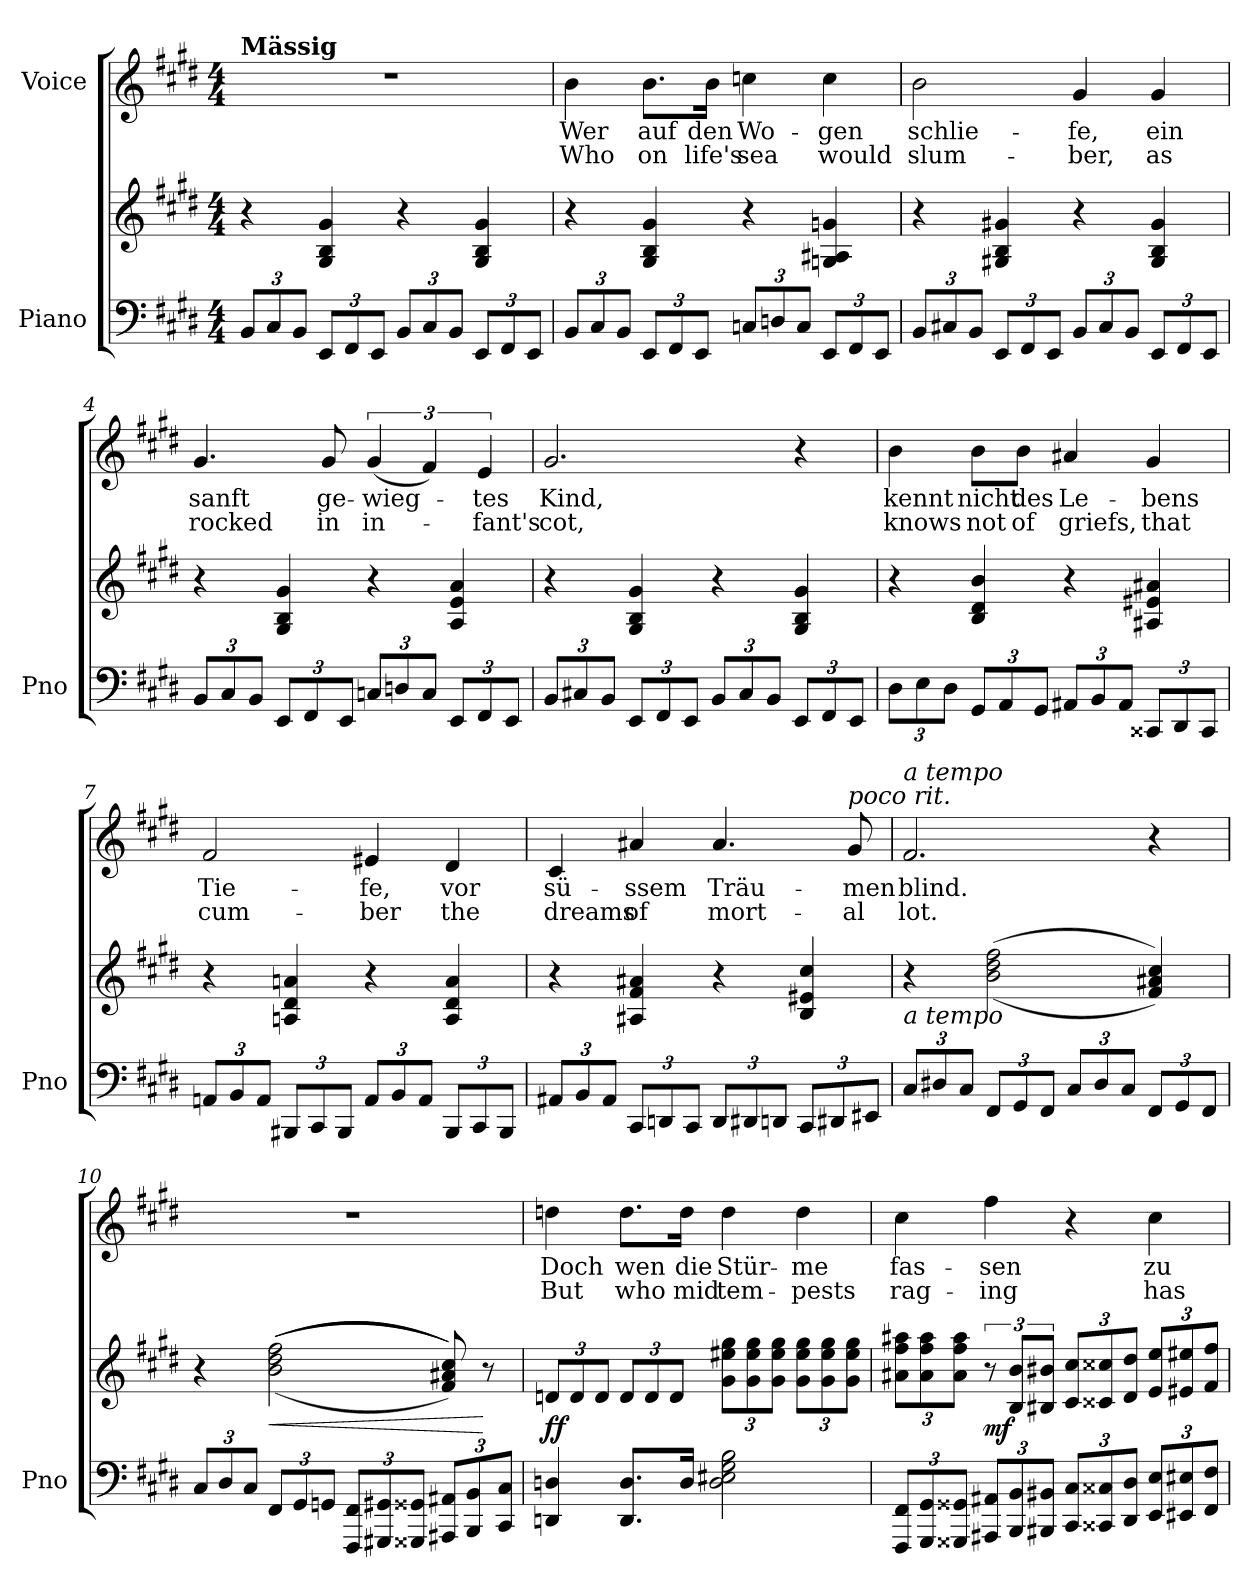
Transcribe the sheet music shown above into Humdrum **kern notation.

**kern	**kern	**dynam	**kern	**text	**text
*part2	*part2	*part2	*part1	*part1	*part1
*staff3	*staff2	*staff2/3	*staff1	*staff1	*staff1
*I"Piano	*	*	*I"Voice	*	*
*I'Pno	*	*	*	*	*
*clefF4	*clefG2	*	*clefG2	*	*
*k[f#c#g#d#]	*k[f#c#g#d#]	*	*k[f#c#g#d#]	*	*
*M4/4	*M4/4	*	*M4/4	*	*
*Xbrackettup	*	*	*	*	*
=1	=1	=1	=1	=1	=1
!	!	!	!LO:TX:a:B:t=Mässig	!	!
!	!	!LO:DY:b	!	!	!
!	!	!LO:DY:n=1:b	!	!	!
12BB/L	4r	p other-dynamics	1r	.	.
12C#/	.	.	.	.	.
12BB/J	.	.	.	.	.
12EE/L	4G#/ 4B/ 4g#/	.	.	.	.
12FF#/	.	.	.	.	.
12EE/J	.	.	.	.	.
12BB/L	4r	.	.	.	.
12C#/	.	.	.	.	.
12BB/J	.	.	.	.	.
12EE/L	4G#/ 4B/ 4g#/	.	.	.	.
12FF#/	.	.	.	.	.
12EE/J	.	.	.	.	.
=2	=2	=2	=2	=2	=2
12BB/L	4r	.	4b\	Wer	Who
12C#/	.	.	.	.	.
12BB/J	.	.	.	.	.
12EE/L	4G#/ 4B/ 4g#/	.	8.b\L	auf	on
12FF#/	.	.	.	.	.
12EE/J	.	.	.	.	.
.	.	.	16b\Jk	den	life's
12Cn/L	4r	.	4ccn\	Wo-	sea
12Dn/	.	.	.	.	.
12C/J	.	.	.	.	.
12EE/L	4Gn/ 4A#X/ 4gn/	.	4cc\	-gen	would
12FF#/	.	.	.	.	.
12EE/J	.	.	.	.	.
=3	=3	=3	=3	=3	=3
12BB/L	4r	.	2b\	schlie-	slum-
12C#X/	.	.	.	.	.
12BB/J	.	.	.	.	.
12EE/L	4G#X/ 4B/ 4g#X/	.	.	.	.
12FF#/	.	.	.	.	.
12EE/J	.	.	.	.	.
12BB/L	4r	.	4g#/	-fe,	-ber,
12C#/	.	.	.	.	.
12BB/J	.	.	.	.	.
12EE/L	4G#/ 4B/ 4g#/	.	4g#/	ein	as
12FF#/	.	.	.	.	.
12EE/J	.	.	.	.	.
=4	=4	=4	=4	=4	=4
12BB/L	4r	.	4.g#/	sanft	rocked
12C#/	.	.	.	.	.
12BB/J	.	.	.	.	.
12EE/L	4G#/ 4B/ 4g#/	.	.	.	.
12FF#/	.	.	.	.	.
.	.	.	8g#/	ge-	in
12EE/J	.	.	.	.	.
12Cn/L	4r	.	(6g#/	-wieg-	in-
12Dn/	.	.	.	.	.
12C/J	.	.	6f#/)	.	.
12EE/L	4A/ 4e/ 4a/	.	.	.	.
12FF#/	.	.	6e/	-tes	-fant's
12EE/J	.	.	.	.	.
=5	=5	=5	=5	=5	=5
12BB/L	4r	.	2.g#/	Kind,	cot,
12C#X/	.	.	.	.	.
12BB/J	.	.	.	.	.
12EE/L	4G#/ 4B/ 4g#/	.	.	.	.
12FF#/	.	.	.	.	.
12EE/J	.	.	.	.	.
12BB/L	4r	.	.	.	.
12C#/	.	.	.	.	.
12BB/J	.	.	.	.	.
12EE/L	4G#/ 4B/ 4g#/	.	4r	.	.
12FF#/	.	.	.	.	.
12EE/J	.	.	.	.	.
=6	=6	=6	=6	=6	=6
12D#\L	4r	.	4b\	kennt	knows
12E\	.	.	.	.	.
12D#\J	.	.	.	.	.
12GG#/L	4B/ 4d#/ 4b/	.	8b\L	nicht	not
12AA/	.	.	.	.	.
.	.	.	8b\J	des	of
12GG#/J	.	.	.	.	.
12AA#X/L	4r	.	4a#X/	Le-	griefs,
12BB/	.	.	.	.	.
12AA#/J	.	.	.	.	.
12CC##X/L	4A#X/ 4e#X/ 4a#X/	.	4g#/	-bens	that
12DD#/	.	.	.	.	.
12CC##/J	.	.	.	.	.
=7	=7	=7	=7	=7	=7
12AAn/L	4r	.	2f#/	Tie-	cum-
12BB/	.	.	.	.	.
12AA/J	.	.	.	.	.
12BBB#X/L	4An/ 4d#/ 4an/	.	.	.	.
12CC#/	.	.	.	.	.
12BBB#/J	.	.	.	.	.
12AA/L	4r	.	4e#X/	-fe,	-ber
12BB/	.	.	.	.	.
12AA/J	.	.	.	.	.
12BBB#/L	4A/ 4d#/ 4a/	.	4d#/	vor	the
12CC#/	.	.	.	.	.
12BBB#/J	.	.	.	.	.
=8	=8	=8	=8	=8	=8
12AA#X/L	4r	.	4c#/	sü-	dreams
12BB/	.	.	.	.	.
12AA#/J	.	.	.	.	.
12CC#/L	4A#X/ 4f#/ 4a#X/	.	4a#X/	-ssem	of
12DDn/	.	.	.	.	.
12CC#/J	.	.	.	.	.
12DD/L	4r	.	4.a#/	Träu-	mort-
12DD#X/	.	.	.	.	.
12DDn/J	.	.	.	.	.
12CC#/L	4B/ 4e#X/ 4cc#/	.	.	.	.
12DD#X/	.	.	.	.	.
!	!	!	!LO:TX:i:t=poco rit.	!	!
.	.	.	8g#/	-men	-al
12EE#X/J	.	.	.	.	.
=9	=9	=9	=9	=9	=9
!	!	!	!LO:TX:a:i:t=a tempo	!	!
!LO:TX:i:t=a tempo	!	!	!	!	!
12C#/L	4r	.	2.f#/	blind.	lot.
12D#X/	.	.	.	.	.
12C#/J	.	.	.	.	.
12FF#/L	(<(2b\ 2dd#\ 2ff#\	.	.	.	.
12GG#/	.	.	.	.	.
12FF#/J	.	.	.	.	.
12C#/L	.	.	.	.	.
12D#/	.	.	.	.	.
12C#/J	.	.	.	.	.
12FF#/L	4f#/ 4a#X/ 4cc#/))	.	4r	.	.
12GG#/	.	.	.	.	.
12FF#/J	.	.	.	.	.
=10	=10	=10	=10	=10	=10
12C#/L	4r	.	1r	.	.
12D#/	.	.	.	.	.
12C#/J	.	.	.	.	.
!	!	!LO:HP:b	!	!	!
12FF#/L	(<(((2b\ 2dd#\ 2ff#\	<	.	.	.
12GG#/	.	.	.	.	.
12GGn/J	.	.	.	.	.
12FFF#/ 12FF#/L	.	.	.	.	.
12GGG#X/ 12GG#X/	.	.	.	.	.
12GGG##X/ 12GG##X/J	.	.	.	.	.
12AAA#X/ 12AA#X/L	8f#/ 8a#X/ 8cc#/))))	.	.	.	.
12BBB/ 12BB/	.	.	.	.	.
.	8r	[	.	.	.
12CC#/ 12C#/J	.	.	.	.	.
=11	=11	=11	=11	=11	=11
*	*Xbrackettup	*	*	*	*
!	!	!LO:DY:b	!	!	!
4DDn/ 4Dn/	12dn/L	ff	4ddn\	Doch	But
.	12d/	.	.	.	.
.	12d/J	.	.	.	.
8.DD/ 8.D/L	12d/L	.	8.dd\L	wen	who
.	12d/	.	.	.	.
.	12d/J	.	.	.	.
16D/Jk	.	.	16dd\Jk	die	mid
2D\ 2E#X\ 2G#\ 2B\	12g#\ 12ee#X\ 12gg#\L	.	4dd\	Stür-	tem-
.	12g#\ 12ee#\ 12gg#\	.	.	.	.
.	12g#\ 12ee#\ 12gg#\J	.	.	.	.
.	12g#\ 12ee#\ 12gg#\L	.	4dd\	-me	-pests
.	12g#\ 12ee#\ 12gg#\	.	.	.	.
.	12g#\ 12ee#\ 12gg#\J	.	.	.	.
=12	=12	=12	=12	=12	=12
12FFF#/ 12FF#/L	12a#X\ 12ff#\ 12aa#X\L	.	4cc#\	fas-	rag-
12GGG#/ 12GG#/	12a#\ 12ff#\ 12aa#\	.	.	.	.
12GGG##X/ 12GG##X/J	12a#\ 12ff#\ 12aa#\J	.	.	.	.
*	*brackettup	*	*	*	*
!	!	!LO:DY:b	!	!	!
12AAA#X/ 12AA#X/L	12r	mf	4ff#\	-sen	-ing
12BBB/ 12BB/	12B/ 12b/L	.	.	.	.
12BBB#X/ 12BB#X/J	12B#X/ 12b#X/J	.	.	.	.
*	*Xbrackettup	*	*	*	*
12CC#/ 12C#/L	12c#/ 12cc#/L	.	4r	.	.
12CC##X/ 12C##X/	12c##X/ 12cc##X/	.	.	.	.
12DD#/ 12D#/J	12d#/ 12dd#/J	.	.	.	.
12EE/ 12E/L	12e/ 12ee/L	.	4cc#\	zu	has
12EE#X/ 12E#X/	12e#X/ 12ee#X/	.	.	.	.
12FF#/ 12F#/J	12f#/ 12ff#/J	.	.	.	.
=	=	=	=	=	=
*-	*-	*-	*-	*-	*-
